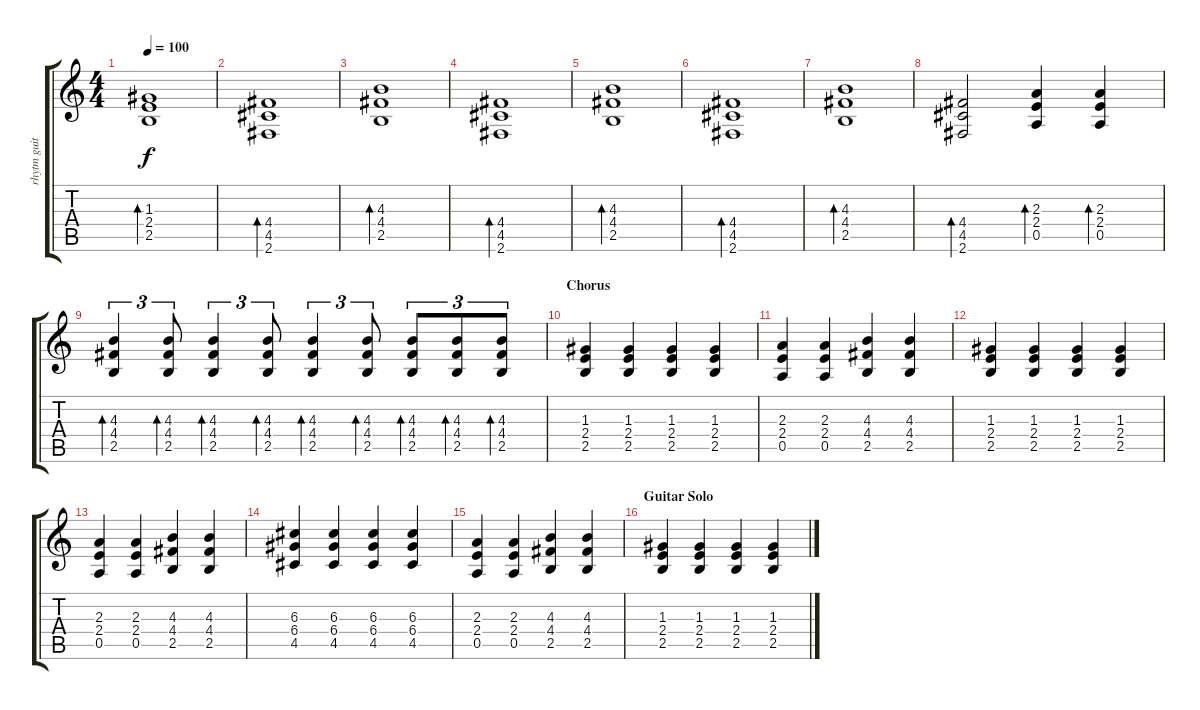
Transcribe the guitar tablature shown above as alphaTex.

\track ("rhytm guitar - breiti" "rhytm guit") {instrument distortionguitar}
\staff {score tabs}
\tuning (E4 B3 G3 D3 A2 E2) {hide}
\ts (4 4)
\tempo 100
\clef g2
\ks c
(1.3 2.4 2.5).1{bd 60 dy f} |
(4.4 4.5 2.6).1{bd 60} |
(4.3 4.4 2.5).1{bd 60} |
(4.4 4.5 2.6).1{bd 60} |
(4.3 4.4 2.5).1{bd 60} |
(4.4 4.5 2.6).1{bd 60} |
(4.3 4.4 2.5).1{bd 60} |
(4.4 4.5 2.6).2{bd 120} (2.3 2.4 0.5).4{bd 120} (2.3 2.4 0.5).4{bd 120} |
(4.3 4.4 2.5).4{tu (3 2) bd 120} (4.3 4.4 2.5).8{tu (3 2) bd 120} (4.3 4.4 2.5).4{tu (3 2) bd 120} (4.3 4.4 2.5).8{tu (3 2) bd 120} (4.3 4.4 2.5).4{tu (3 2) bd 120} (4.3 4.4 2.5).8{tu (3 2) bd 120} (4.3 4.4 2.5).8{tu (3 2) bd 120} (4.3 4.4 2.5).8{tu (3 2) bd 120} (4.3 4.4 2.5).8{tu (3 2) bd 120} |
\section ("" "Chorus")
(1.3 2.4 2.5).4{volume 10 instrument distortionguitar} (1.3 2.4 2.5).4 (1.3 2.4 2.5).4 (1.3 2.4 2.5).4 |
(2.3 2.4 0.5).4 (2.3 2.4 0.5).4 (4.3 4.4 2.5).4 (4.3 4.4 2.5).4 |
(1.3 2.4 2.5).4 (1.3 2.4 2.5).4 (1.3 2.4 2.5).4 (1.3 2.4 2.5).4 |
(2.3 2.4 0.5).4 (2.3 2.4 0.5).4 (4.3 4.4 2.5).4 (4.3 4.4 2.5).4 |
(6.3 6.4 4.5).4 (6.3 6.4 4.5).4 (6.3 6.4 4.5).4 (6.3 6.4 4.5).4 |
(2.3 2.4 0.5).4 (2.3 2.4 0.5).4 (4.3 4.4 2.5).4 (4.3 4.4 2.5).4 |
\section ("" "Guitar Solo")
(1.3 2.4 2.5).4 (1.3 2.4 2.5).4 (1.3 2.4 2.5).4 (1.3 2.4 2.5).4
